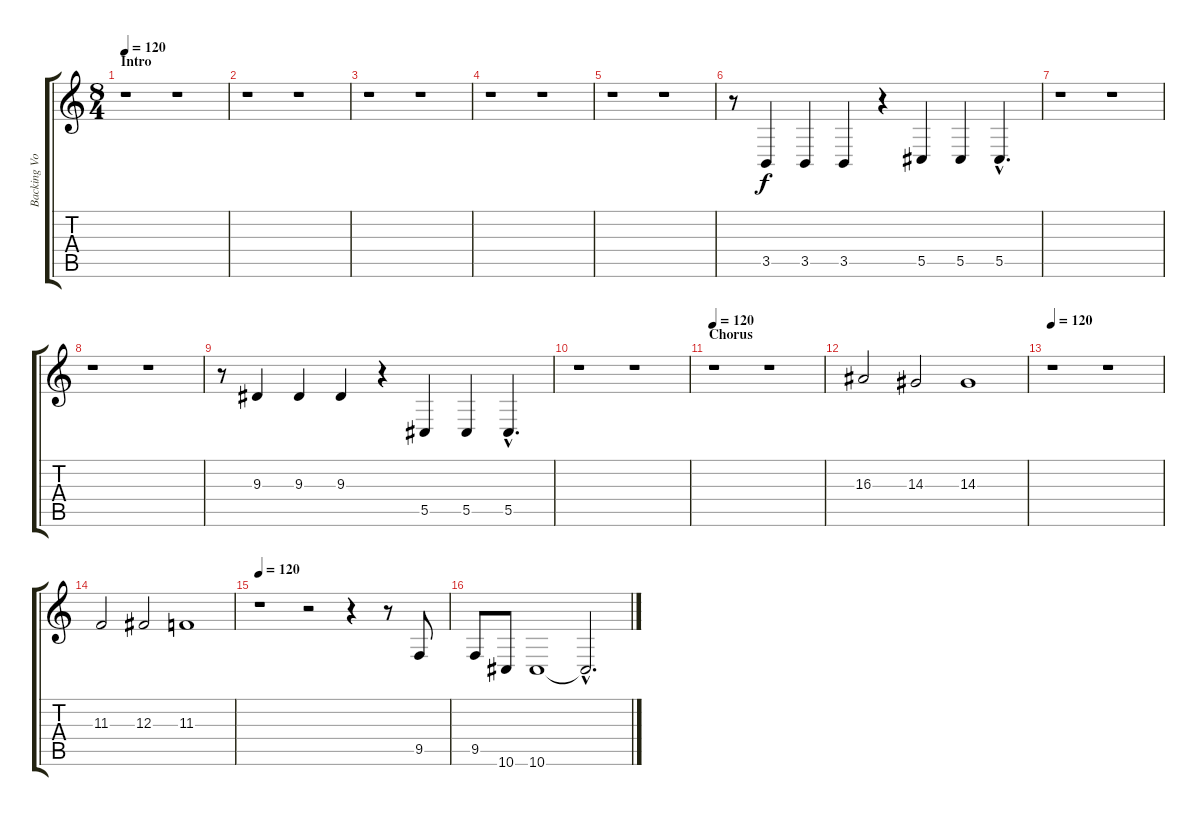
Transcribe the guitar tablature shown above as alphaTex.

\track ("Backing Vocals/Piano" "Backing Vo") {instrument choiraahs}
\staff {score tabs}
\tuning (Eb4 Bb3 Gb3 Db3 Ab2 Eb2) {hide}
\ts (8 4)
\section ("" "Intro")
\tempo 120
\tempo 110
\tempo 120
\clef g2
\ks c
r.1{dy f instrument choiraahs} r.1 |
r.1 r.1 |
r.1 r.1 |
r.1 r.1 |
r.1 r.1 |
r.8 3.5.4 3.5.4 3.5.4 r.4 5.5.4 5.5.4 5.5{hac}.4{d} |
r.1 r.1 |
r.1 r.1 |
r.8 9.3.4 9.3.4 9.3.4 r.4 5.5.4 5.5.4 5.5{hac}.4{d} |
r.1 r.1 |
\section ("" "Chorus")
\tempo 120
r.1 r.1 |
16.3.2 14.3.2 14.3.1 |
\tempo 120
r.1 r.1 |
11.3.2 12.3.2 11.3.1 |
\tempo 120
r.1 r.2 r.4 r.8 9.5.8 |
9.5.8 10.6.8 10.6.1 10.6{hac t}.2{d}
